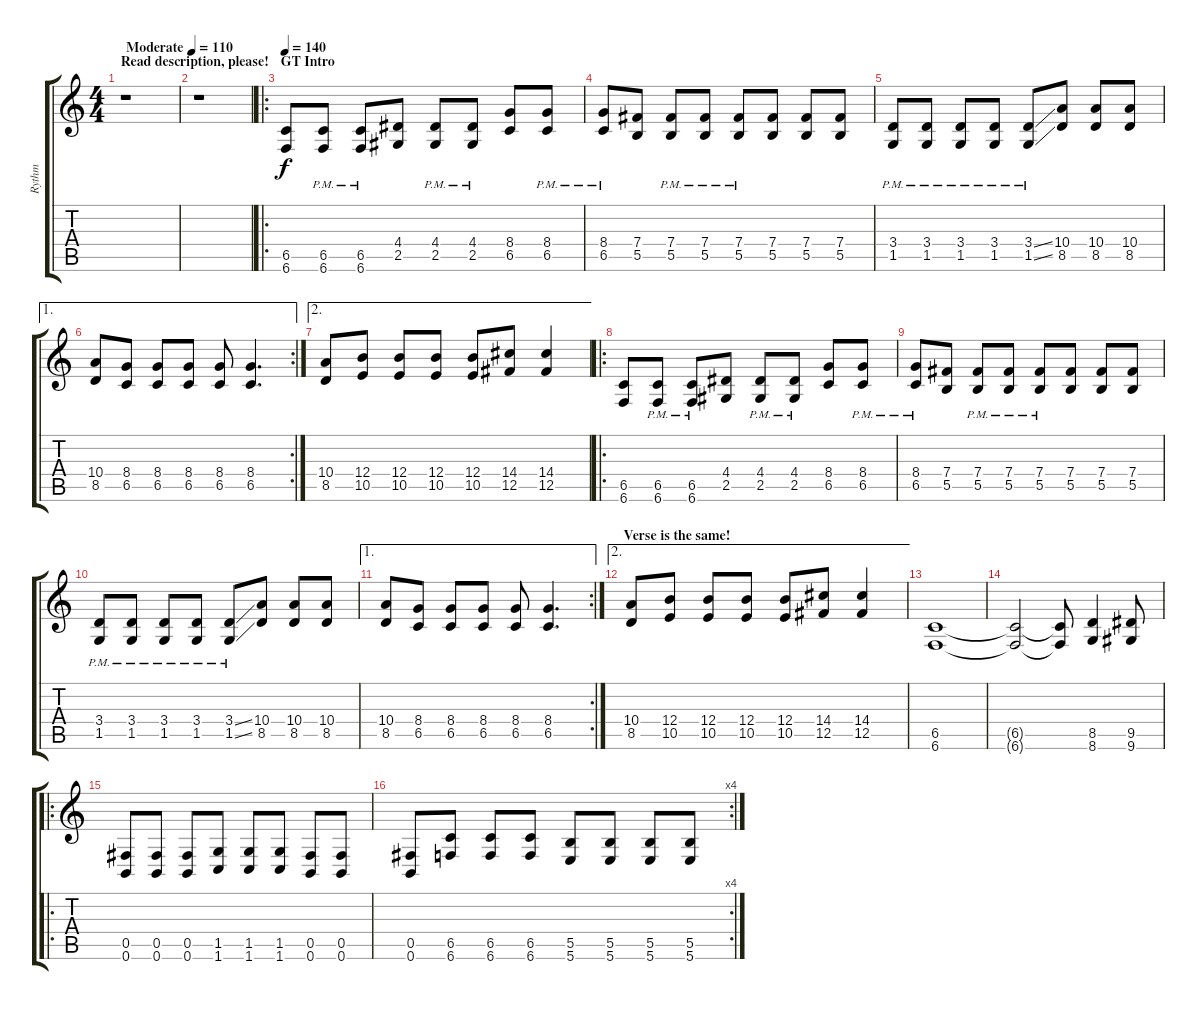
\track ("Rythm" "Rythm") {instrument overdrivenguitar}
\staff {score tabs}
\tuning (Db4 Ab3 E3 B2 Gb2 B1) {hide}
\ts (4 4)
\section ("" "Read description, please!")
\tempo (110 "Moderate")
\clef g2
\ks c
r.1{dy f instrument overdrivenguitar} |
r.1 |
\ro
\section ("" "GT Intro")
\tempo 140
(6.5 6.6).8 (6.5{pm} 6.6{pm}).8 (6.5{pm} 6.6{pm}).8 (4.4 2.5).8 (4.4{pm} 2.5{pm}).8 (4.4{pm} 2.5{pm}).8 (8.4 6.5).8 (8.4{pm} 6.5{pm}).8 |
(8.4{pm} 6.5{pm}).8 (7.4 5.5).8 (7.4{pm} 5.5{pm}).8 (7.4{pm} 5.5{pm}).8 (7.4{pm} 5.5{pm}).8 (7.4 5.5).8 (7.4 5.5).8 (7.4 5.5).8 |
(3.4{pm} 1.5{pm}).8 (3.4{pm} 1.5{pm}).8 (3.4{pm} 1.5{pm}).8 (3.4{pm} 1.5{pm}).8 (3.4{ss pm} 1.5{ss pm}).8 (10.4 8.5).8 (10.4 8.5).8 (10.4 8.5).8 |
\ae 1
\rc 2
(10.4 8.5).8 (8.4 6.5).8 (8.4 6.5).8 (8.4 6.5).8 (8.4 6.5).8 (8.4 6.5).4{d} |
\ae 2
(10.4 8.5).8 (12.4 10.5).8 (12.4 10.5).8 (12.4 10.5).8 (12.4 10.5).8 (14.4 12.5).8 (14.4 12.5).4 |
\ro
(6.5 6.6).8 (6.5{pm} 6.6{pm}).8 (6.5{pm} 6.6{pm}).8 (4.4 2.5).8 (4.4{pm} 2.5{pm}).8 (4.4{pm} 2.5{pm}).8 (8.4 6.5).8 (8.4{pm} 6.5{pm}).8 |
(8.4{pm} 6.5{pm}).8 (7.4 5.5).8 (7.4{pm} 5.5{pm}).8 (7.4{pm} 5.5{pm}).8 (7.4{pm} 5.5{pm}).8 (7.4 5.5).8 (7.4 5.5).8 (7.4 5.5).8 |
(3.4{pm} 1.5{pm}).8 (3.4{pm} 1.5{pm}).8 (3.4{pm} 1.5{pm}).8 (3.4{pm} 1.5{pm}).8 (3.4{ss pm} 1.5{ss pm}).8 (10.4 8.5).8 (10.4 8.5).8 (10.4 8.5).8 |
\ae 1
\rc 2
(10.4 8.5).8 (8.4 6.5).8 (8.4 6.5).8 (8.4 6.5).8 (8.4 6.5).8 (8.4 6.5).4{d} |
\ae 2
\section ("" "Verse is the same!")
(10.4 8.5).8 (12.4 10.5).8 (12.4 10.5).8 (12.4 10.5).8 (12.4 10.5).8 (14.4 12.5).8 (14.4 12.5).4 |
(6.5 6.6).1 |
(6.5{t} 6.6{t}).2 (6.5{t} 6.6{t}).8 (8.5 8.6).4 (9.5 9.6).8 |
\ro
(0.5 0.6).8 (0.5 0.6).8 (0.5 0.6).8 (1.5 1.6).8 (1.5 1.6).8 (1.5 1.6).8 (0.5 0.6).8 (0.5 0.6).8 |
\rc 4
(0.5 0.6).8 (6.5 6.6).8 (6.5 6.6).8 (6.5 6.6).8 (5.5 5.6).8 (5.5 5.6).8 (5.5 5.6).8 (5.5 5.6).8
